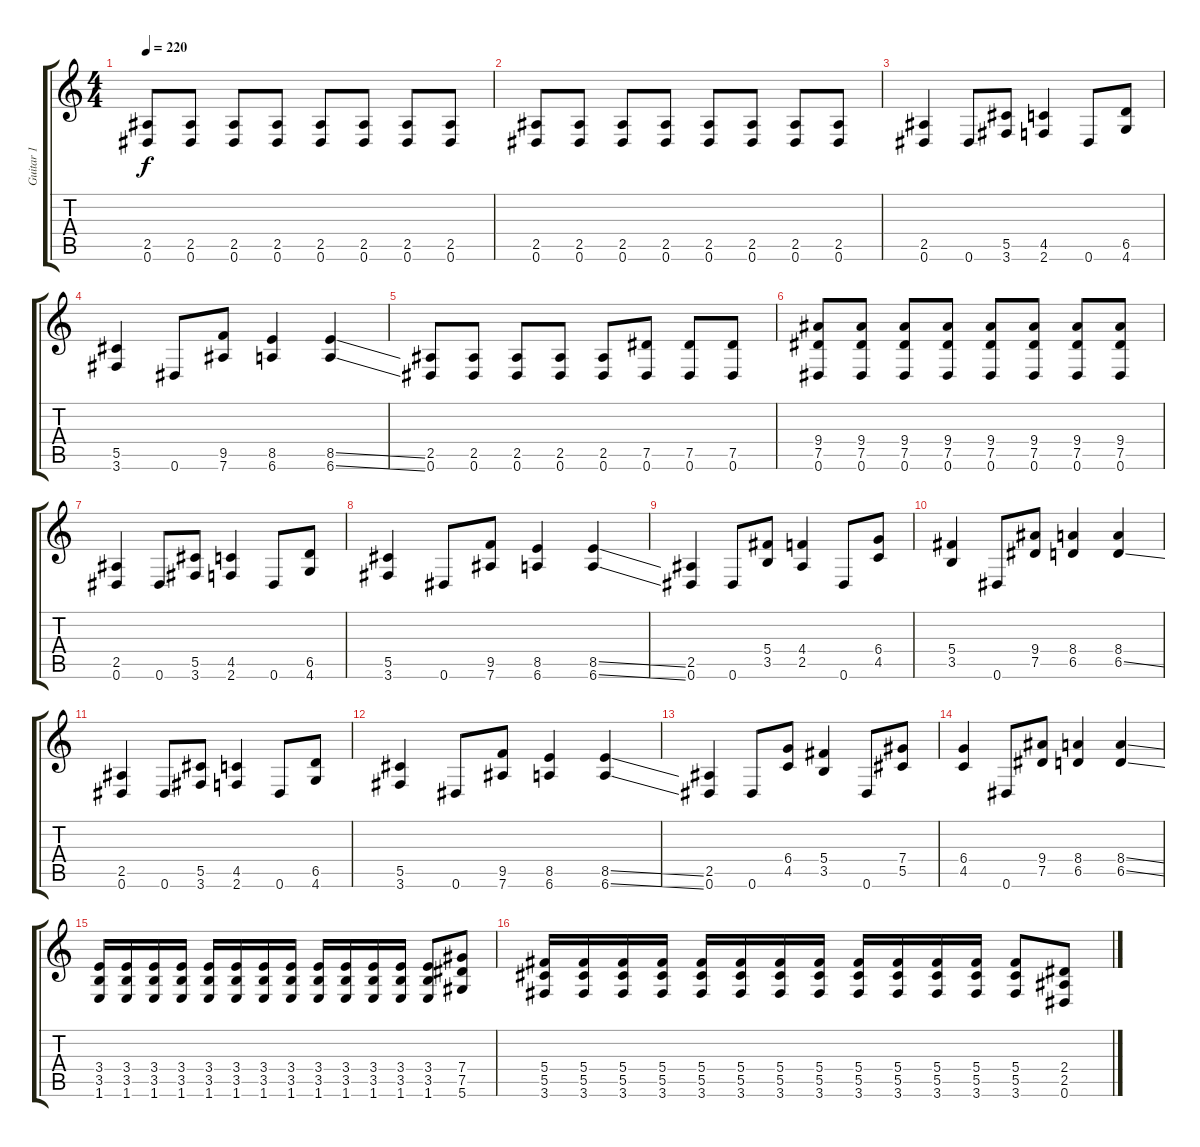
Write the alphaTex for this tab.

\track ("Guitar 1" "Guitar 1") {instrument distortionguitar}
\staff {score tabs}
\tuning (Eb4 Bb3 Gb3 Db3 Ab2 Eb2) {hide}
\ts (4 4)
\tempo 220
\clef g2
\ks c
(2.5 0.6).8{dy f} (2.5 0.6).8 (2.5 0.6).8 (2.5 0.6).8 (2.5 0.6).8 (2.5 0.6).8 (2.5 0.6).8 (2.5 0.6).8 |
(2.5 0.6).8 (2.5 0.6).8 (2.5 0.6).8 (2.5 0.6).8 (2.5 0.6).8 (2.5 0.6).8 (2.5 0.6).8 (2.5 0.6).8 |
(2.5 0.6).4 0.6.8 (5.5 3.6).8 (4.5 2.6).4 0.6.8 (6.5 4.6).8 |
(5.5 3.6).4 0.6.8 (9.5 7.6).8 (8.5 6.6).4 (8.5{ss} 6.6{ss}).4 |
(2.5 0.6).8 (2.5 0.6).8 (2.5 0.6).8 (2.5 0.6).8 (2.5 0.6).8 (7.5 0.6).8 (7.5 0.6).8 (7.5 0.6).8 |
(9.4 7.5 0.6).8 (9.4 7.5 0.6).8 (9.4 7.5 0.6).8 (9.4 7.5 0.6).8 (9.4 7.5 0.6).8 (9.4 7.5 0.6).8 (9.4 7.5 0.6).8 (9.4 7.5 0.6).8 |
(2.5 0.6).4 0.6.8 (5.5 3.6).8 (4.5 2.6).4 0.6.8 (6.5 4.6).8 |
(5.5 3.6).4 0.6.8 (9.5 7.6).8 (8.5 6.6).4 (8.5{ss} 6.6{ss}).4 |
(2.5 0.6).4 0.6.8 (5.4 3.5).8 (4.4 2.5).4 0.6.8 (6.4 4.5).8 |
(5.4 3.5).4 0.6.8 (9.4 7.5).8 (8.4 6.5).4 (8.4 6.5{ss}).4 |
(2.5 0.6).4 0.6.8 (5.5 3.6).8 (4.5 2.6).4 0.6.8 (6.5 4.6).8 |
(5.5 3.6).4 0.6.8 (9.5 7.6).8 (8.5 6.6).4 (8.5{ss} 6.6{ss}).4 |
(2.5 0.6).4 0.6.8 (6.4 4.5).8 (5.4 3.5).4 0.6.8 (7.4 5.5).8 |
(6.4 4.5).4 0.6.8 (9.4 7.5).8 (8.4 6.5).4 (8.4{ss} 6.5{ss}).4 |
(3.4 3.5 1.6).16 (3.4 3.5 1.6).16 (3.4 3.5 1.6).16 (3.4 3.5 1.6).16 (3.4 3.5 1.6).16 (3.4 3.5 1.6).16 (3.4 3.5 1.6).16 (3.4 3.5 1.6).16 (3.4 3.5 1.6).16 (3.4 3.5 1.6).16 (3.4 3.5 1.6).16 (3.4 3.5 1.6).16 (3.4 3.5 1.6).8 (7.4 7.5 5.6).8 |
(5.4 5.5 3.6).16 (5.4 5.5 3.6).16 (5.4 5.5 3.6).16 (5.4 5.5 3.6).16 (5.4 5.5 3.6).16 (5.4 5.5 3.6).16 (5.4 5.5 3.6).16 (5.4 5.5 3.6).16 (5.4 5.5 3.6).16 (5.4 5.5 3.6).16 (5.4 5.5 3.6).16 (5.4 5.5 3.6).16 (5.4 5.5 3.6).8 (2.4 2.5 0.6).8
